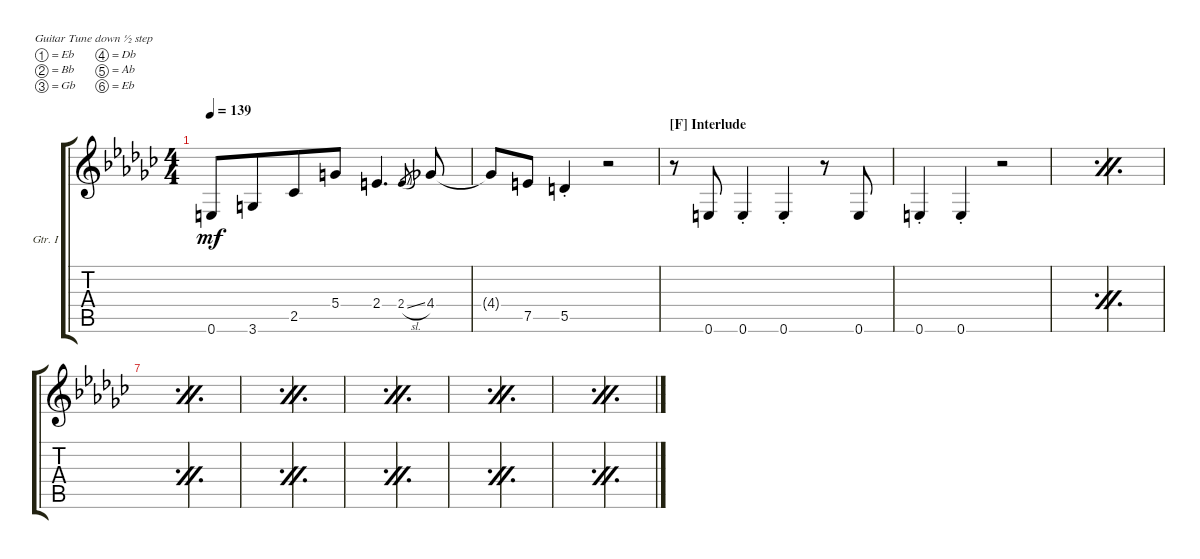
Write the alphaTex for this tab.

\bracketExtendMode groupsimilarinstruments
\firstSystemTrackNameOrientation horizontal
\otherSystemsTrackNameOrientation horizontal
\defaultBarNumberDisplay FirstOfSystem
\track ("Electric Guitar I" "Gtr. I") {instrument distortionguitar}
\staff {score tabs}
\tuning (Eb4 Bb3 Gb3 Db3 Ab2 Eb2)
\displaytranspose 13
\ts (4 4)
\tempo 139
\clef g2
\ks gb
0.6{t}.8{dy mf} 3.6.8{beam merge} 2.5.8 5.4.8 2.4.4{d} 2.4{sl}.8{gr} 4.4.8 |
4.4{t}.8 7.5.8 5.5{st}.4 r.2 |
\section ("F" "Interlude")
r.8 0.6.8 0.6{st}.4 0.6{st}.4 r.8 0.6.8 |
0.6{st}.4 0.6{st}.4 r.2 |
\simile firstofdouble
|
\simile secondofdouble
|
\simile firstofdouble
|
\simile secondofdouble
|
\simile firstofdouble
|
\simile secondofdouble
|
\simile firstofdouble
|
\simile secondofdouble
|
\simile firstofdouble
|
\simile secondofdouble
|
\simile firstofdouble
|
\simile secondofdouble
